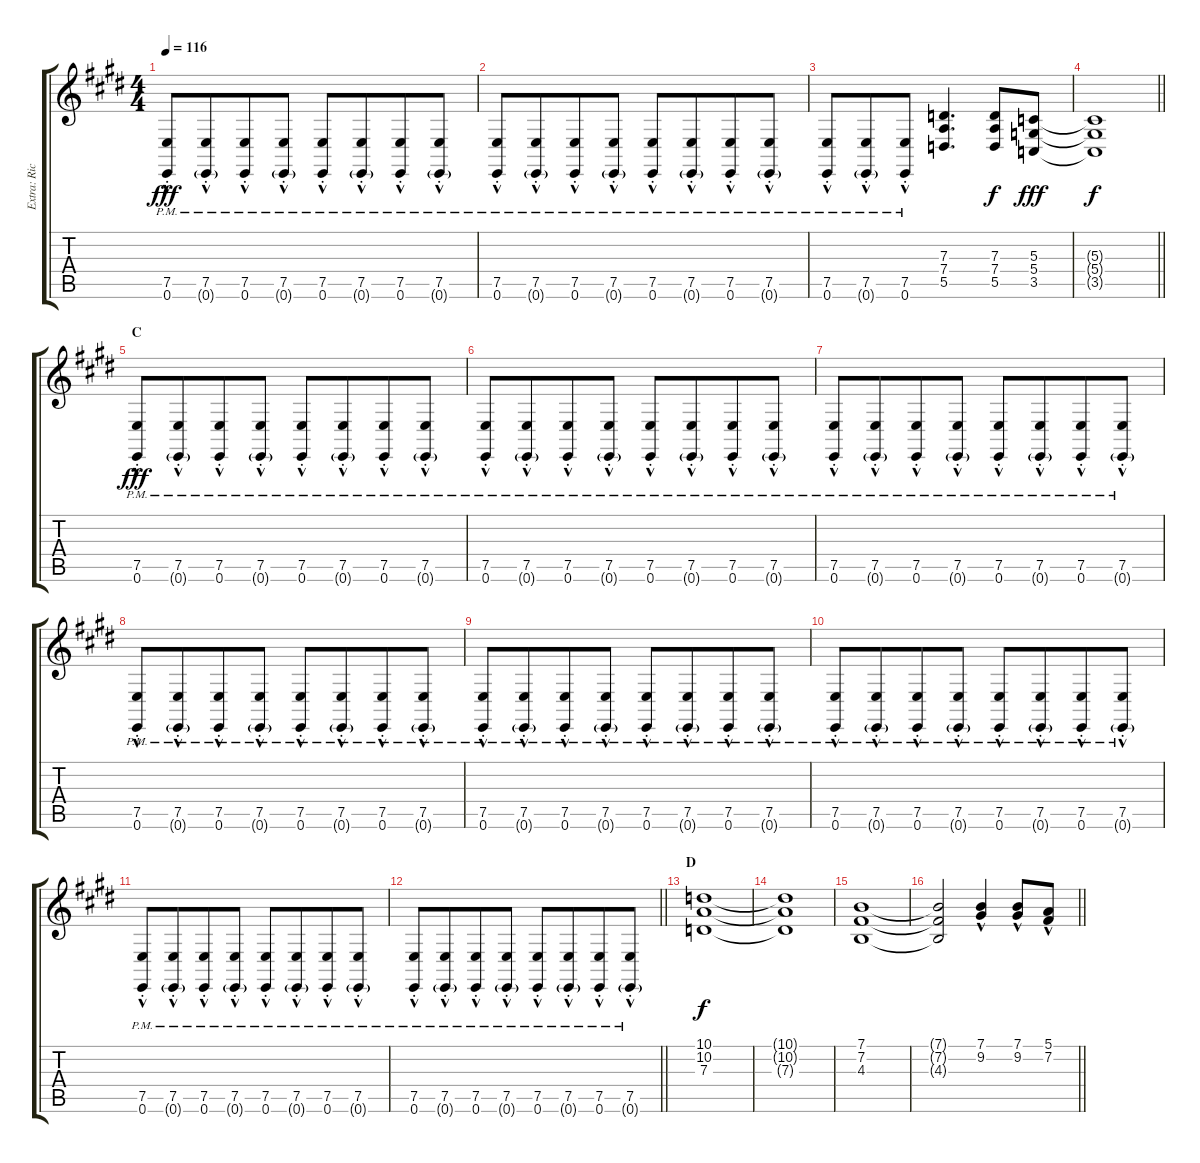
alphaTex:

\track ("Extra: Rick" "Extra: Ric") {instrument lead3calliope}
\staff {score tabs}
\tuning (E4 B3 G3 D3 A2 E2) {hide}
\ts (4 4)
\tempo 116
\clef g2
\ks e
(7.5{hac pm st} 0.6{pm st}).8{dy fff} (7.5{hac pm st} 0.6{g pm st}).8{beam merge} (7.5{hac pm st} 0.6{pm st}).8 (7.5{hac pm st} 0.6{g pm st}).8 (7.5{hac pm st} 0.6{pm st}).8 (7.5{hac pm st} 0.6{g pm st}).8{beam merge} (7.5{hac pm st} 0.6{pm st}).8 (7.5{hac pm st} 0.6{g pm st}).8 |
(7.5{hac pm st} 0.6{pm st}).8 (7.5{hac pm st} 0.6{g pm st}).8{beam merge} (7.5{hac pm st} 0.6{pm st}).8 (7.5{hac pm st} 0.6{g pm st}).8 (7.5{hac pm st} 0.6{pm st}).8 (7.5{hac pm st} 0.6{g pm st}).8{beam merge} (7.5{hac pm st} 0.6{pm st}).8 (7.5{hac pm st} 0.6{g pm st}).8 |
(7.5{hac pm st} 0.6{pm st}).8 (7.5{hac pm st} 0.6{g pm st}).8{beam merge} (7.5{hac pm st} 0.6{pm st}).8 (7.3 7.4 5.5).4{d} (7.3 7.4 5.5).8{dy f} (5.3 5.4 3.5).8{dy fff} |
\barLineRight lightlight
(5.3{t} 5.4{t} 3.5{t}).1{dy f} |
\section ("" "C")
(7.5{hac pm st} 0.6{pm st}).8{dy fff} (7.5{hac pm st} 0.6{g pm st}).8{beam merge} (7.5{hac pm st} 0.6{pm st}).8 (7.5{hac pm st} 0.6{g pm st}).8 (7.5{hac pm st} 0.6{pm st}).8 (7.5{hac pm st} 0.6{g pm st}).8{beam merge} (7.5{hac pm st} 0.6{pm st}).8 (7.5{hac pm st} 0.6{g pm st}).8 |
(7.5{hac pm st} 0.6{pm st}).8 (7.5{hac pm st} 0.6{g pm st}).8{beam merge} (7.5{hac pm st} 0.6{pm st}).8 (7.5{hac pm st} 0.6{g pm st}).8 (7.5{hac pm st} 0.6{pm st}).8 (7.5{hac pm st} 0.6{g pm st}).8{beam merge} (7.5{hac pm st} 0.6{pm st}).8 (7.5{hac pm st} 0.6{g pm st}).8 |
(7.5{hac pm st} 0.6{pm st}).8 (7.5{hac pm st} 0.6{g pm st}).8{beam merge} (7.5{hac pm st} 0.6{pm st}).8 (7.5{hac pm st} 0.6{g pm st}).8 (7.5{hac pm st} 0.6{pm st}).8 (7.5{hac pm st} 0.6{g pm st}).8{beam merge} (7.5{hac pm st} 0.6{pm st}).8 (7.5{hac pm st} 0.6{g pm st}).8 |
(7.5{hac pm st} 0.6{pm st}).8 (7.5{hac pm st} 0.6{g pm st}).8{beam merge} (7.5{hac pm st} 0.6{pm st}).8 (7.5{hac pm st} 0.6{g pm st}).8 (7.5{hac pm st} 0.6{pm st}).8 (7.5{hac pm st} 0.6{g pm st}).8{beam merge} (7.5{hac pm st} 0.6{pm st}).8 (7.5{hac pm st} 0.6{g pm st}).8 |
(7.5{hac pm st} 0.6{pm st}).8 (7.5{hac pm st} 0.6{g pm st}).8{beam merge} (7.5{hac pm st} 0.6{pm st}).8 (7.5{hac pm st} 0.6{g pm st}).8 (7.5{hac pm st} 0.6{pm st}).8 (7.5{hac pm st} 0.6{g pm st}).8{beam merge} (7.5{hac pm st} 0.6{pm st}).8 (7.5{hac pm st} 0.6{g pm st}).8 |
(7.5{hac pm st} 0.6{pm st}).8 (7.5{hac pm st} 0.6{g pm st}).8{beam merge} (7.5{hac pm st} 0.6{pm st}).8 (7.5{hac pm st} 0.6{g pm st}).8 (7.5{hac pm st} 0.6{pm st}).8 (7.5{hac pm st} 0.6{g pm st}).8{beam merge} (7.5{hac pm st} 0.6{pm st}).8 (7.5{hac pm st} 0.6{g pm st}).8 |
(7.5{hac pm st} 0.6{pm st}).8 (7.5{hac pm st} 0.6{g pm st}).8{beam merge} (7.5{hac pm st} 0.6{pm st}).8 (7.5{hac pm st} 0.6{g pm st}).8 (7.5{hac pm st} 0.6{pm st}).8 (7.5{hac pm st} 0.6{g pm st}).8{beam merge} (7.5{hac pm st} 0.6{pm st}).8 (7.5{hac pm st} 0.6{g pm st}).8 |
\barLineRight lightlight
(7.5{hac pm st} 0.6{pm st}).8 (7.5{hac pm st} 0.6{g pm st}).8{beam merge} (7.5{hac pm st} 0.6{pm st}).8 (7.5{hac pm st} 0.6{g pm st}).8 (7.5{hac pm st} 0.6{pm st}).8 (7.5{hac pm st} 0.6{g pm st}).8{beam merge} (7.5{hac pm st} 0.6{pm st}).8 (7.5{hac pm st} 0.6{g pm st}).8 |
\section ("" "D")
(10.1 10.2 7.3).1{dy f} |
(10.1{t} 10.2{t} 7.3{t}).1 |
(7.1 7.2 4.3).1 |
\barLineRight lightlight
(7.1{t} 7.2{t} 4.3{t}).2 (7.1{hac} 9.2).4 (7.1{hac} 9.2).8 (5.1{hac} 7.2).8
